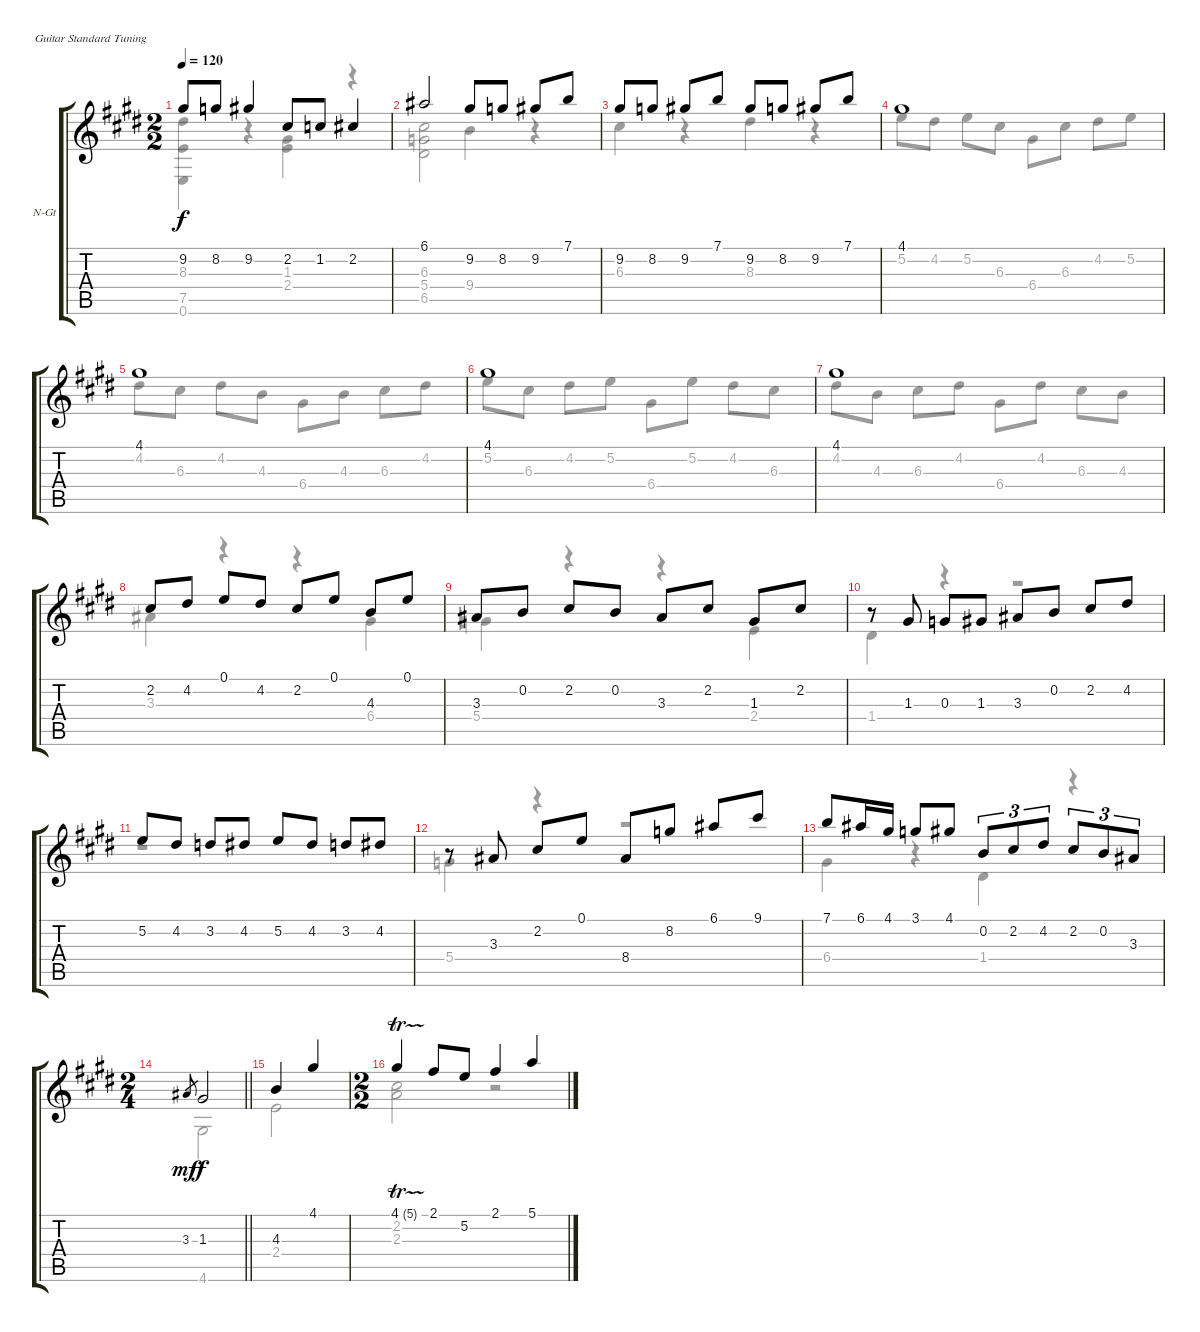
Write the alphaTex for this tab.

\bracketExtendMode groupsimilarinstruments
\firstSystemTrackNameOrientation horizontal
\otherSystemsTrackNameOrientation horizontal
\track ("Gavotte En Rondeau" "N-Gt") {instrument acousticguitarnylon}
\staff {score tabs}
\tuning (E4 B3 G3 D3 A2 E2)
\voice
\ts (2 2)
\tempo 120
\clef g2
\ks c#minor
9.2.8{dy f} 8.2.8 9.2.4 2.2.8 1.2.8 2.2.4 |
6.1.2 9.2.8 8.2.8 9.2.8 7.1.8 |
9.2.8 8.2.8 9.2.8 7.1.8 9.2.8 8.2.8 9.2.8 7.1.8 |
4.1.1 |
4.1.1 |
4.1.1 |
4.1.1 |
2.2.8 4.2.8 0.1.8 4.2.8 2.2.8 0.1.8 4.3.8 0.1.8 |
3.3.8 0.2.8 2.2.8 0.2.8 3.3.8 2.2.8 1.3.8 2.2.8 |
r.8 1.3.8 0.3.8 1.3.8 3.3.8 0.2.8 2.2.8 4.2.8 |
5.2.8 4.2.8 3.2.8 4.2.8 5.2.8 4.2.8 3.2.8 4.2.8 |
r.8 3.3.8 2.2.8 0.1.8 8.4.8 8.2.8 6.1.8 9.1.8 |
7.1.8 6.1.16 4.1.16 3.1.8 4.1.8 0.2.8{tu (3 2)} 2.2.8{tu (3 2)} 4.2.8{tu (3 2)} 2.2.8{tu (3 2)} 0.2.8{tu (3 2)} 3.3.8{tu (3 2)} |
\ts (2 4)
\beaming (8 2 2 2 2)
\barLineRight lightlight
3.3.8{gr dy mf} 1.3.2{dy f} |
4.3.4 4.1.4 |
\ts (2 2)
\beaming (8 2 2 2 2)
4.1{tr (5 16)}.4 2.1.8 5.2.8 2.1.4 5.1.4
\voice
\clef g2
\ottava regular
\simile none
\ks c#minor
(8.3 7.5 0.6).4{dy f} r.4 (1.3 2.4).4 r.4 |
(6.3 5.4 6.5).2 9.4.4 r.4 |
6.3.4 r.4 8.3.4 r.4 |
5.2.8 4.2.8 5.2.8 6.3.8 6.4.8 6.3.8 4.2.8 5.2.8 |
4.2.8 6.3.8 4.2.8 4.3.8 6.4.8 4.3.8 6.3.8 4.2.8 |
5.2.8 6.3.8 4.2.8 5.2.8 6.4.8 5.2.8 4.2.8 6.3.8 |
4.2.8 4.3.8 6.3.8 4.2.8 6.4.8 4.2.8 6.3.8 4.3.8 |
3.3.4 r.4 r.4 6.4.4 |
5.4.4 r.4 r.4 2.4.4 |
1.4.4 r.4 r.2 |
r.1 |
5.4.4 r.4 r.2 |
6.4.4 r.4 1.4.4 r.4 |
\barLineRight lightlight
4.6.2 |
2.4.2 |
(2.2 2.3).2 r.2
